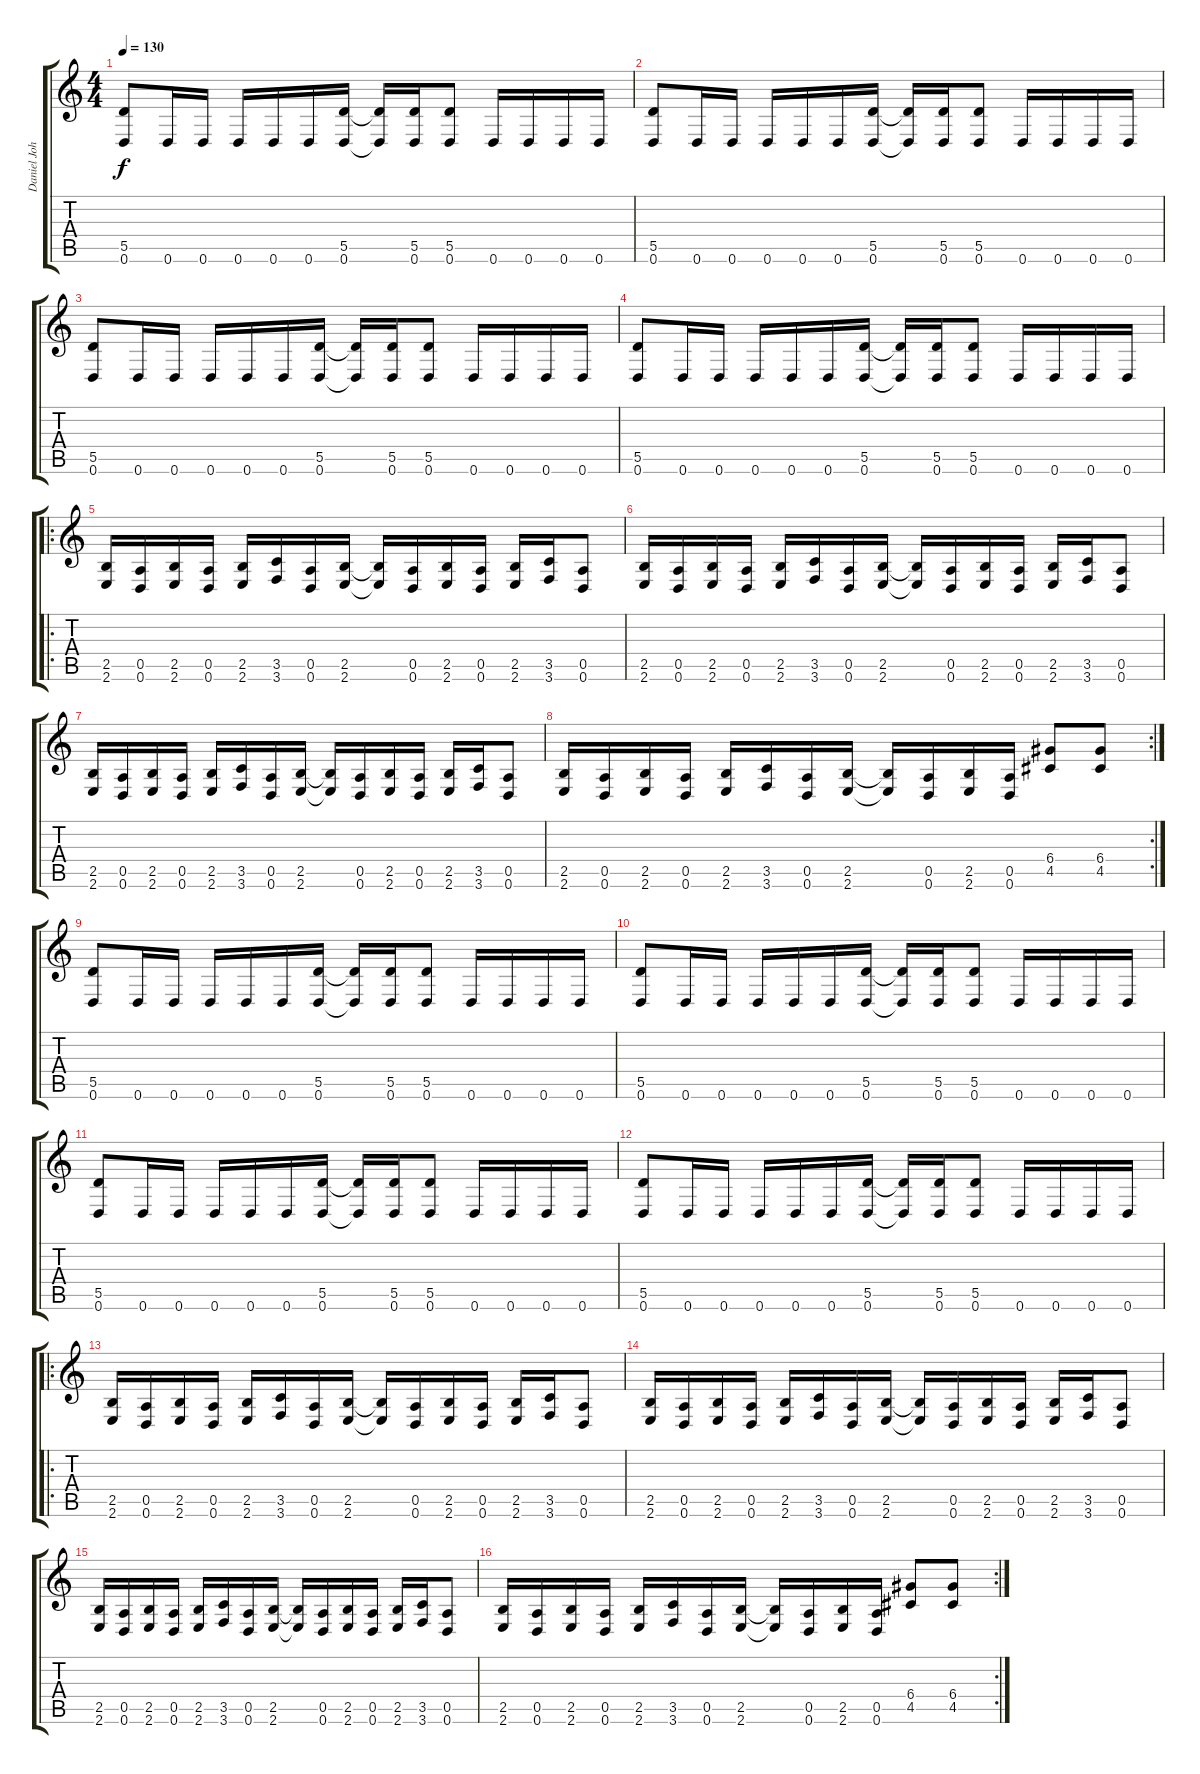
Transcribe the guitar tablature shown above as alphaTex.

\track ("Daniel Johns 2 (Gtr)" "Daniel Joh") {instrument distortionguitar}
\staff {score tabs}
\tuning (E4 B3 G3 D3 A2 D2) {hide}
\ts (4 4)
\tempo 130
\clef g2
\ks c
(5.5 0.6).8{dy f instrument distortionguitar} 0.6.16 0.6.16 0.6.16 0.6.16 0.6.16 (5.5 0.6).16 (5.5{t} 0.6{t}).16 (5.5 0.6).16 (5.5 0.6).8 0.6.16 0.6.16 0.6.16 0.6.16 |
(5.5 0.6).8 0.6.16 0.6.16 0.6.16 0.6.16 0.6.16 (5.5 0.6).16 (5.5{t} 0.6{t}).16 (5.5 0.6).16 (5.5 0.6).8 0.6.16 0.6.16 0.6.16 0.6.16 |
(5.5 0.6).8 0.6.16 0.6.16 0.6.16 0.6.16 0.6.16 (5.5 0.6).16 (5.5{t} 0.6{t}).16 (5.5 0.6).16 (5.5 0.6).8 0.6.16 0.6.16 0.6.16 0.6.16 |
(5.5 0.6).8 0.6.16 0.6.16 0.6.16 0.6.16 0.6.16 (5.5 0.6).16 (5.5{t} 0.6{t}).16 (5.5 0.6).16 (5.5 0.6).8 0.6.16 0.6.16 0.6.16 0.6.16 |
\ro
(2.5 2.6).16 (0.5 0.6).16 (2.5 2.6).16 (0.5 0.6).16 (2.5 2.6).16 (3.5 3.6).16 (0.5 0.6).16 (2.5 2.6).16 (2.5{t} 2.6{t}).16 (0.5 0.6).16 (2.5 2.6).16 (0.5 0.6).16 (2.5 2.6).16 (3.5 3.6).16 (0.5 0.6).8 |
(2.5 2.6).16 (0.5 0.6).16 (2.5 2.6).16 (0.5 0.6).16 (2.5 2.6).16 (3.5 3.6).16 (0.5 0.6).16 (2.5 2.6).16 (2.5{t} 2.6{t}).16 (0.5 0.6).16 (2.5 2.6).16 (0.5 0.6).16 (2.5 2.6).16 (3.5 3.6).16 (0.5 0.6).8 |
(2.5 2.6).16 (0.5 0.6).16 (2.5 2.6).16 (0.5 0.6).16 (2.5 2.6).16 (3.5 3.6).16 (0.5 0.6).16 (2.5 2.6).16 (2.5{t} 2.6{t}).16 (0.5 0.6).16 (2.5 2.6).16 (0.5 0.6).16 (2.5 2.6).16 (3.5 3.6).16 (0.5 0.6).8 |
\rc 2
(2.5 2.6).16 (0.5 0.6).16 (2.5 2.6).16 (0.5 0.6).16 (2.5 2.6).16 (3.5 3.6).16 (0.5 0.6).16 (2.5 2.6).16 (2.5{t} 2.6{t}).16 (0.5 0.6).16 (2.5 2.6).16 (0.5 0.6).16 (6.4 4.5).8 (6.4 4.5).8 |
(5.5 0.6).8 0.6.16 0.6.16 0.6.16 0.6.16 0.6.16 (5.5 0.6).16 (5.5{t} 0.6{t}).16 (5.5 0.6).16 (5.5 0.6).8 0.6.16 0.6.16 0.6.16 0.6.16 |
(5.5 0.6).8 0.6.16 0.6.16 0.6.16 0.6.16 0.6.16 (5.5 0.6).16 (5.5{t} 0.6{t}).16 (5.5 0.6).16 (5.5 0.6).8 0.6.16 0.6.16 0.6.16 0.6.16 |
(5.5 0.6).8 0.6.16 0.6.16 0.6.16 0.6.16 0.6.16 (5.5 0.6).16 (5.5{t} 0.6{t}).16 (5.5 0.6).16 (5.5 0.6).8 0.6.16 0.6.16 0.6.16 0.6.16 |
(5.5 0.6).8 0.6.16 0.6.16 0.6.16 0.6.16 0.6.16 (5.5 0.6).16 (5.5{t} 0.6{t}).16 (5.5 0.6).16 (5.5 0.6).8 0.6.16 0.6.16 0.6.16 0.6.16 |
\ro
(2.5 2.6).16 (0.5 0.6).16 (2.5 2.6).16 (0.5 0.6).16 (2.5 2.6).16 (3.5 3.6).16 (0.5 0.6).16 (2.5 2.6).16 (2.5{t} 2.6{t}).16 (0.5 0.6).16 (2.5 2.6).16 (0.5 0.6).16 (2.5 2.6).16 (3.5 3.6).16 (0.5 0.6).8 |
(2.5 2.6).16 (0.5 0.6).16 (2.5 2.6).16 (0.5 0.6).16 (2.5 2.6).16 (3.5 3.6).16 (0.5 0.6).16 (2.5 2.6).16 (2.5{t} 2.6{t}).16 (0.5 0.6).16 (2.5 2.6).16 (0.5 0.6).16 (2.5 2.6).16 (3.5 3.6).16 (0.5 0.6).8 |
(2.5 2.6).16 (0.5 0.6).16 (2.5 2.6).16 (0.5 0.6).16 (2.5 2.6).16 (3.5 3.6).16 (0.5 0.6).16 (2.5 2.6).16 (2.5{t} 2.6{t}).16 (0.5 0.6).16 (2.5 2.6).16 (0.5 0.6).16 (2.5 2.6).16 (3.5 3.6).16 (0.5 0.6).8 |
\rc 2
(2.5 2.6).16 (0.5 0.6).16 (2.5 2.6).16 (0.5 0.6).16 (2.5 2.6).16 (3.5 3.6).16 (0.5 0.6).16 (2.5 2.6).16 (2.5{t} 2.6{t}).16 (0.5 0.6).16 (2.5 2.6).16 (0.5 0.6).16 (6.4 4.5).8 (6.4 4.5).8
